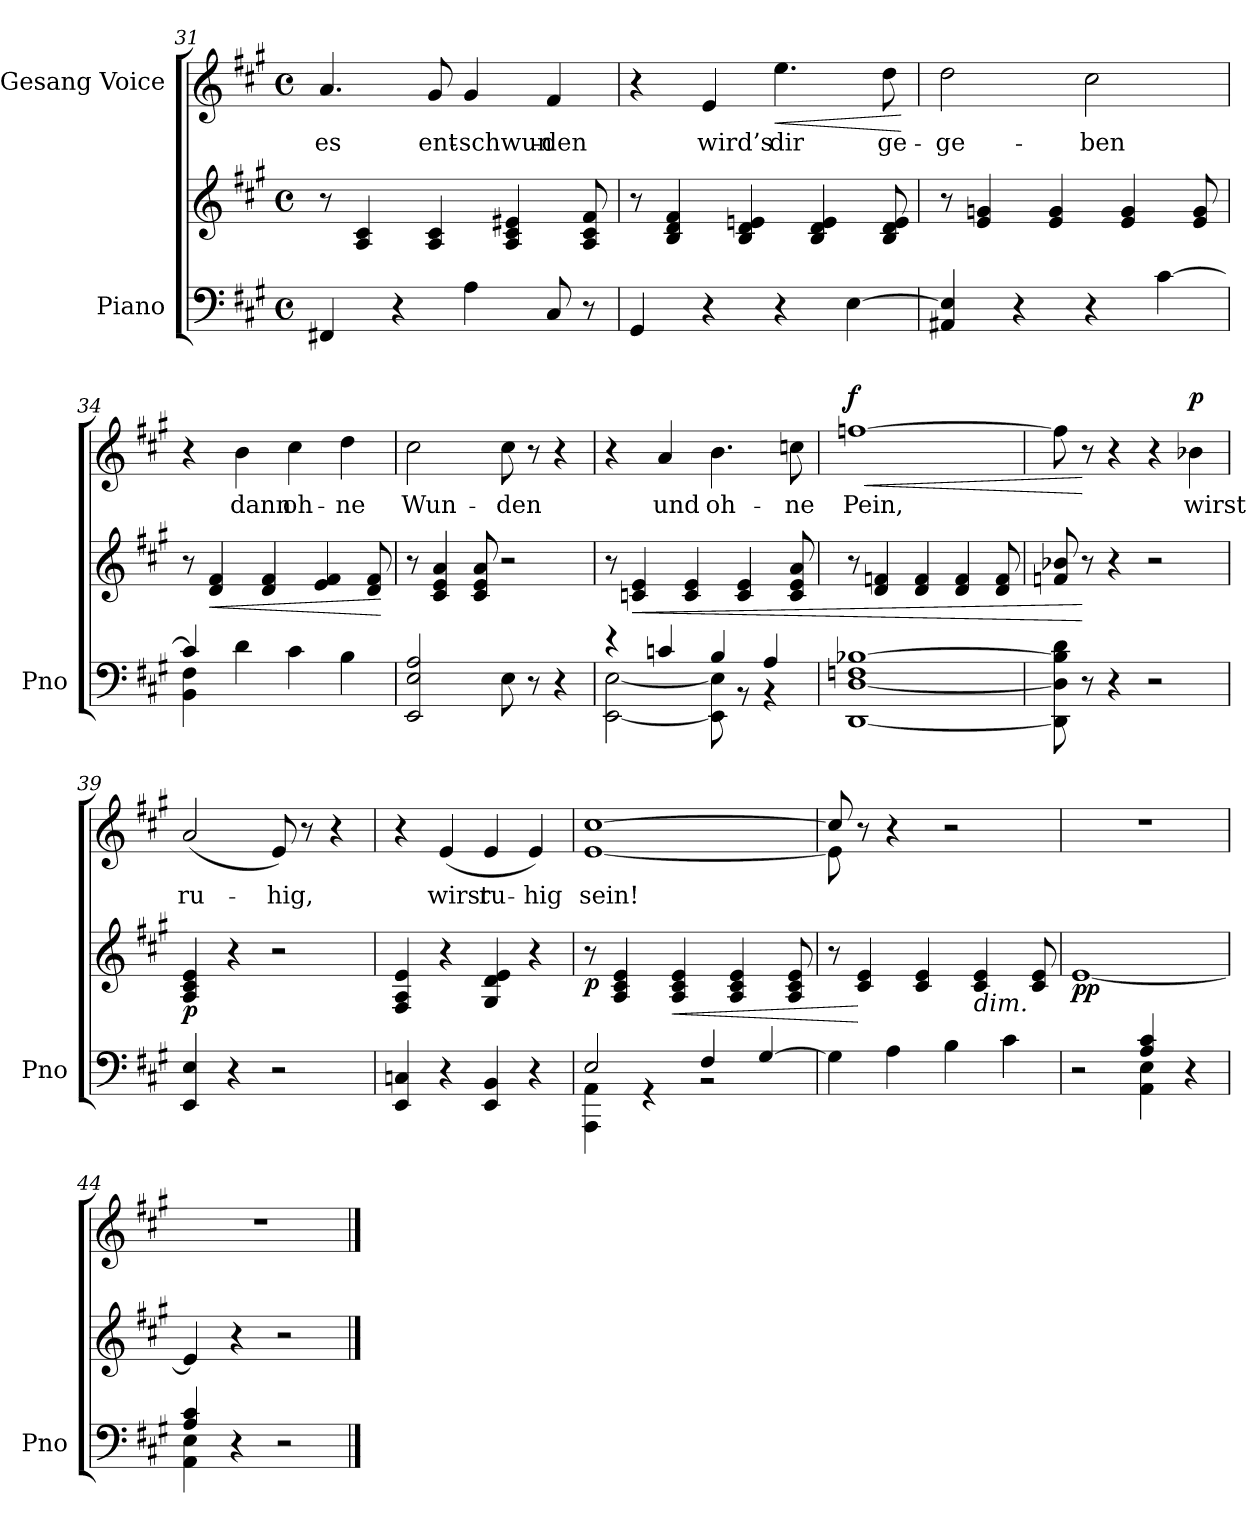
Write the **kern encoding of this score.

**kern	**kern	**dynam	**kern	**text	**dynam
*part2	*part2	*part2	*part1	*part1	*part1
*staff3	*staff2	*staff2/3	*staff1	*staff1	*staff1
*I"Piano	*	*	*I"Gesang Voice	*	*
*I'Pno	*	*	*	*	*
*clefF4	*clefG2	*	*clefG2	*	*
*k[f#c#g#]	*k[f#c#g#]	*	*k[f#c#g#]	*	*
*M4/4	*M4/4	*	*M4/4	*	*
*met(c)	*met(c)	*	*met(c)	*	*
=31	=31	=31	=31	=31	=31
!	!	!	!	!LO:LY:b	!
4FF#X/	8r	.	4.a/	es	.
.	4A/ 4c#/	.	.	.	.
4r	.	.	.	.	.
!	!	!	!	!LO:LY:b	!
.	4A/ 4c#/	.	8g#/	ent-	.
!	!	!	!	!LO:LY:b	!
4A\	.	.	4g#/	-schwun-	.
.	4A/ 4c#/ 4e#X/	.	.	.	.
!	!	!	!	!LO:LY:b	!
8C#/	.	.	4f#/	-den	.
8r	8A/ 8c#/ 8f#/	.	.	.	.
=32	=32	=32	=32	=32	=32
4GG#/	8r	.	4r	.	.
.	4B/ 4d/ 4f#/	.	.	.	.
!	!	!	!	!LO:LY:b	!
4r	.	.	4e/	wird’s	.
.	4B/ 4d/ 4en/	.	.	.	.
!	!	!	!	!LO:LY:b	!LO:HP:b
4r	.	.	4.ee\	dir	<
.	4B/ 4d/ 4e/	.	.	.	.
[4E\	.	.	.	.	.
!	!	!	!	!LO:LY:b	!
.	8B/ 8d/ 8e/	.	8dd\	ge-	.
.	.	.	.	.	[
=33	=33	=33	=33	=33	=33
!	!	!	!	!LO:LY:b	!
4AA#X/ 4E/]	8r	.	2dd\	-ge-	.
.	4e/ 4gn/	.	.	.	.
4r	.	.	.	.	.
.	4e/ 4g/	.	.	.	.
!	!	!	!	!LO:LY:b	!
4r	.	.	2cc#\	-ben	.
.	4e/ 4g/	.	.	.	.
[4c#\	.	.	.	.	.
.	8e/ 8g/	.	.	.	.
!!LO:LB:g=z
=34	=34	=34	=34	=34	=34
*^	*	*	*	*	*
4c#/]	4BB\ 4F#\	8r	.	4r	.	.
!	!	!	!LO:HP:b	!	!	!
.	.	4d/ 4f#/	<	.	.	.
!	!	!	!	!	!LO:LY:b	!
4d\	4ryy	.	.	4b\	dann	.
.	.	4d/ 4f#/	.	.	.	.
!	!	!	!	!	!LO:LY:b	!
4c#\	2ryy	.	.	4cc#\	oh-	.
.	.	4e/ 4f#/	.	.	.	.
!	!	!	!	!	!LO:LY:b	!
4B\	.	.	.	4dd\	-ne	.
.	.	8d/ 8f#/	.	.	.	.
*v	*v	*	*	*	*	*
.	.	[	.	.	.
=35	=35	=35	=35	=35	=35
!	!	!	!	!LO:LY:b	!
2EE/ 2E/ 2A/	8r	.	2cc#\	Wun-	.
.	4c#/ 4e/ 4a/	.	.	.	.
.	8c#/ 8e/ 8a/	.	.	.	.
!	!	!	!	!LO:LY:b	!
8E\	2r	.	8cc#\	-den	.
8r	.	.	8r	.	.
4r	.	.	4r	.	.
=36	=36	=36	=36	=36	=36
*^	*	*	*	*	*
4r	[2EE\ [2E\	8r	.	4r	.	.
!	!	!	!LO:HP:b	!	!	!
.	.	4cn/ 4e/	<	.	.	.
!	!	!	!	!	!LO:LY:b	!
4cn/	.	.	.	4a/	und	.
.	.	4c/ 4e/	.	.	.	.
!	!	!	!	!	!LO:LY:b	!
4B/	8EE\] 8E\]	.	.	4.b\	oh-	.
.	8r	4c/ 4e/	.	.	.	.
4A/	4r	.	.	.	.	.
!	!	!	!	!	!LO:LY:b	!
.	.	8c/ 8e/ 8a/	.	8ccn\	-ne	.
*v	*v	*	*	*	*	*
=37	=37	=37	=37	=37	=37
!	!	!	!	!LO:LY:b	!LO:HP:b
!	!	!	!	!	!LO:DY:n=1:a
[1DD [1D 1Fn [1B-X	8r	.	[1ffn	Pein,	< f
.	4d/ 4fn/	.	.	.	.
.	4d/ 4f/	.	.	.	.
.	4d/ 4f/	.	.	.	.
.	8d/ 8f/	.	.	.	.
=38	=38	=38	=38	=38	=38
8DD\] 8D\] 8B-\] 8d\	8fn/ 8b-X/	.	8ff\]	.	.
8r	8r	[	8r	.	[
4r	4r	.	4r	.	.
2r	2r	.	4r	.	.
!	!	!	!	!LO:LY:b	!LO:DY:a
.	.	.	4b-X\	wirst	p
!!LO:LB:g=z
=39	=39	=39	=39	=39	=39
!	!	!LO:DY:b	!	!LO:LY:b	!
4EE/ 4E/	4A/ 4c#/ 4e/	p	(<2a/	ru-	.
4r	4r	.	.	.	.
!	!	!	!	!LO:LY:b	!
2r	2r	.	8e/)	-hig,	.
.	.	.	8r	.	.
.	.	.	4r	.	.
=40	=40	=40	=40	=40	=40
4EE/ 4Cn/	4F#/ 4A/ 4e/	.	4r	.	.
!	!	!	!	!LO:LY:b	!
4r	4r	.	(>4e/	wirst	.
!	!	!	!	!LO:LY:b	!
4EE/ 4BB/	4G#/ 4d/ 4e/	.	4e/	ru-	.
!	!	!	!	!LO:LY:b	!
4r	4r	.	4e/)	-hig	.
=41	=41	=41	=41	=41	=41
*^	*	*	*	*	*
!	!	!	!LO:DY:b	!	!LO:LY:b	!
*	*	*	*	*^	*	*
2E/	4AAA\ 4AA\	8r	p	[1cc#	[1e	-sein!	.
.	.	4A/ 4c#/ 4e/	.	.	.	.	.
.	4r	.	.	.	.	.	.
!	!	!	!LO:HP:b	!	!	!	!
.	.	4A/ 4c#/ 4e/	<	.	.	.	.
4F#/	2rBB	.	.	.	.	.	.
.	.	4A/ 4c#/ 4e/	.	.	.	.	.
[4G#/	.	.	.	.	.	.	.
.	.	8A/ 8c#/ 8e/	.	.	.	.	.
*v	*v	*	*	*	*	*	*
=42	=42	=42	=42	=42	=42	=42
!	!	!	!	!	!	!LO:DY:a
!	!	!	!	!	!	!LO:DY:n=1:a
4G#\]	8r	.	8cc#/]	8e\]	.	other-dynamics pp
.	4c#/ 4e/	[	8r	8ryy	.	.
4A\	.	.	4r	4ryy	.	.
.	4c#/ 4e/	.	.	.	.	.
4B\	.	.	2r	2ryy	.	.
!	!LO:TX:b:i:t=dim.	!	!	!	!	!
.	4c#/ 4e/	.	.	.	.	.
4c#\	.	.	.	.	.	.
.	8c#/ 8e/	.	.	.	.	.
*	*	*	*v	*v	*	*
=43	=43	=43	=43	=43	=43
*^	*	*	*	*	*
!	!	!	!LO:DY:b	!	!	!
2r	2ryy	[1e	pp	1r	.	.
4A/ 4c#/	4AA\ 4E\	.	.	.	.	.
4r	4ryy	.	.	.	.	.
=44	=44	=44	=44	=44	=44	=44
4A/ 4c#/	4AA\ 4E\	4e/]	.	1r	.	.
4r	4ryy	4r	.	.	.	.
2r	2ryy	2r	.	.	.	.
*v	*v	*	*	*	*	*
==	==	==	==	==	==
*-	*-	*-	*-	*-	*-
